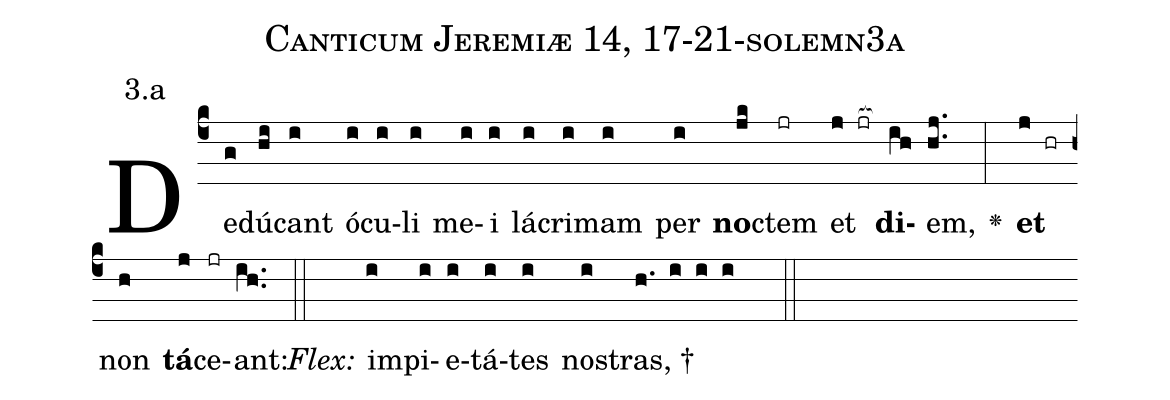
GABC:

name: Canticum Jeremiæ 14, 17-21-solemn3a;
annotation: 3.a;
%%
(c4)De(g)dú(hi)cant(i) ó(i)cu(i)li(i) me(i)i(i) lá(i)cri(i)mam(i) per(i) <b>no</b>(jk)ctem(jr) et(j jr[ocb:1{]) <b>di</b>(ih[ocb:0}])em,(hj..) <v>\greheightstar</v>(:) <b>et</b>(j hr) non(h) <b>tá</b>(j)ce(jr)ant:(ih..) (::)
<i>Flex:</i>()  im(i)pi(i)e(i)tá(i)tes(i) no(i)stras, †(h. i i i  ::)

%E(i) u(i) o(j) u(h) a(j) e.(ih..) (::)
